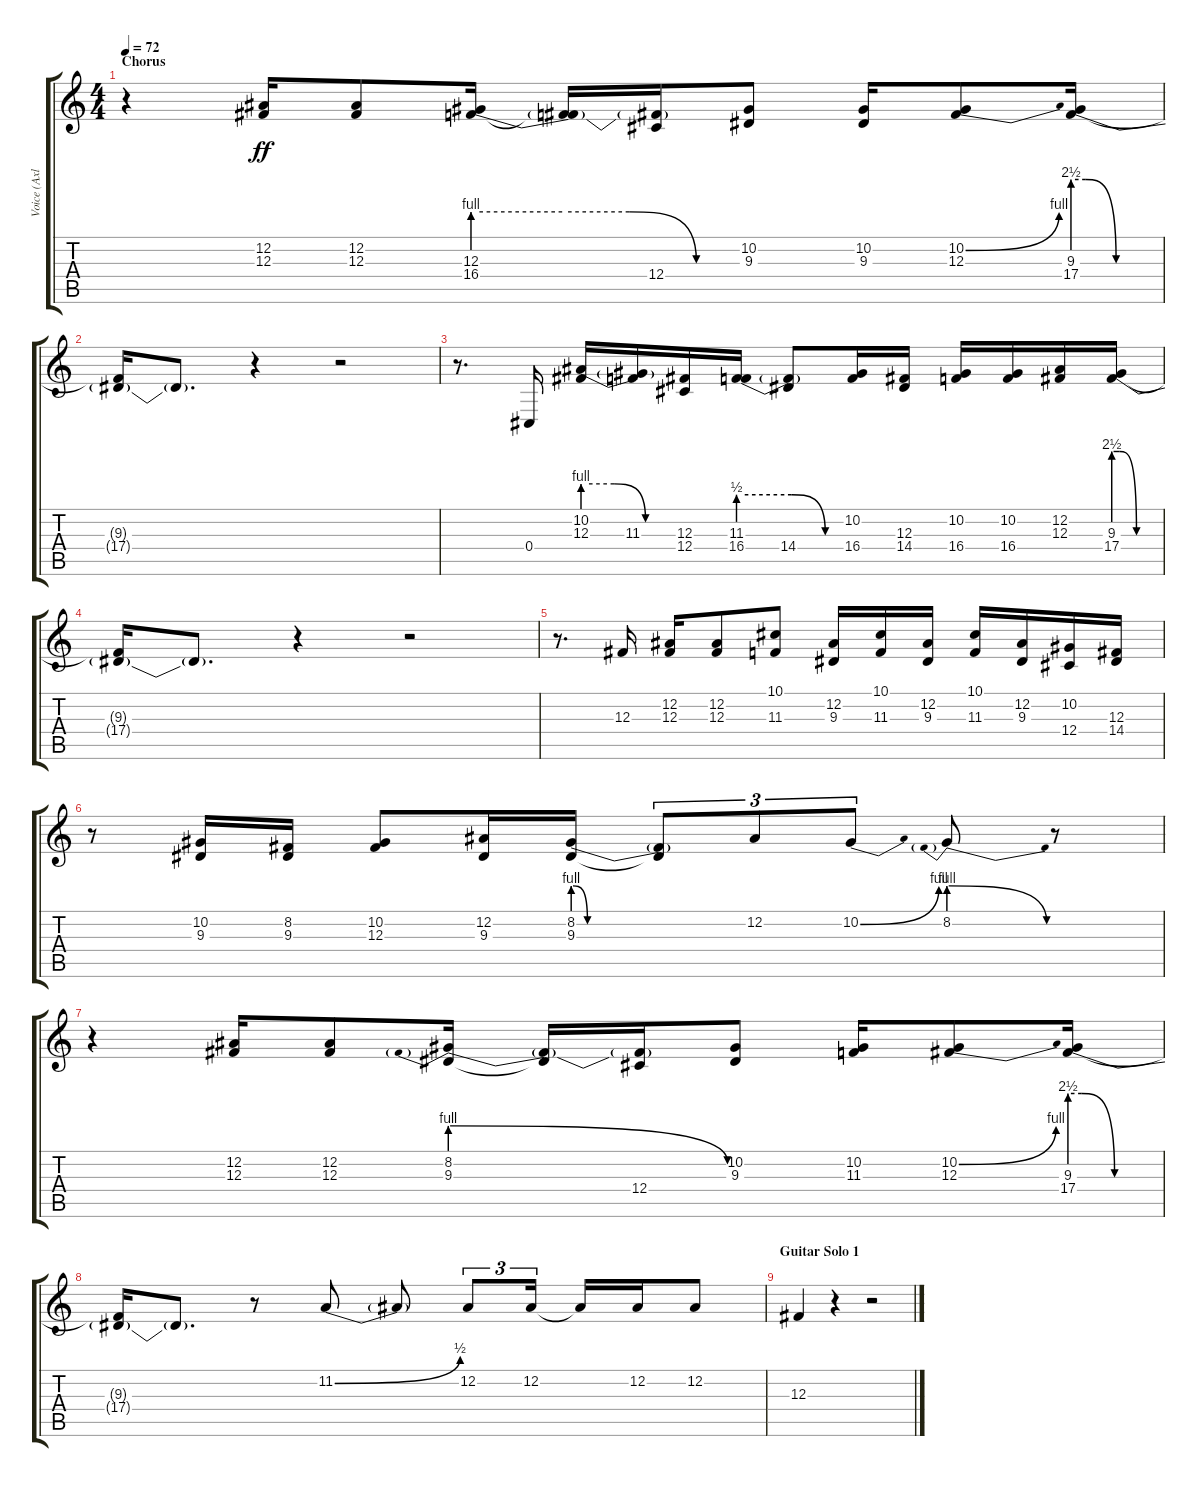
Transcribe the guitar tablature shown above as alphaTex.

\track ("Voice (Axl)" "Voice (Axl") {instrument lead2sawtooth}
\staff {score tabs}
\tuning (Eb4 Bb3 Gb3 Db3 Ab2 Eb2) {hide}
\ts (4 4)
\section ("" "Chorus")
\tempo 72
\clef g2
\ks c
r.4{dy ff} (12.2 12.3).16 (12.2 12.3).8 (12.3{be (custom 0 4 20 4 35 4 50 0 60 0)} 16.4).16 (12.3{t} 16.4{t}).16 (12.3{t} 12.4).16 (10.2 9.3).8 (10.2 9.3).16 (10.2{be (bend 0 0 60 4)} 12.3).8 (9.3{be (custom 0 10 9 10 30 0 40 0 60 0)} 17.4).16 |
(9.3{t} 17.4{t}).16 9.3{t}.8{d} r.4 r.2 |
r.8{d} 0.4.16 (10.2{be (custom 0 4 20 4 40 0 60 0)} 12.3).16 (10.2{t} 11.3).16 (12.3 12.4).16 (11.3{be (custom 0 2 30 2 49 0 60 0)} 16.4).16 (11.3{t} 14.4).8 (10.2 16.4).16 (12.3 14.4).16 (10.2 16.4).16 (10.2 16.4).16 (12.2 12.3).16 (9.3{be (custom 0 10 8 10 30 0 60 0)} 17.4).16 |
(9.3{t} 17.4{t}).16 9.3{t}.8{d} r.4 r.2 |
r.8{d} 12.3.16 (12.2 12.3).16 (12.2 12.3).8 (10.1 11.3).8 (12.2 9.3).16 (10.1 11.3).16 (12.2 9.3).16 (10.1 11.3).16 (12.2 9.3).16 (10.2 12.4).16 (12.3 14.4).16 |
r.8 (10.2 9.3).16 (8.2 9.3).16 (10.2 12.3).8 (12.2 9.3).16 (8.2{be (custom 0 4 5 0 15 0 40 0 60 0)} 9.3).16 (8.2{t} 9.3{t}).8{tu (3 2)} 12.2.8{tu (3 2)} 10.2{be (bend 0 0 60 4)}.8{tu (3 2)} 8.2{be (prebendrelease 0 4 60 0)}.8 r.8 |
r.4 (12.2 12.3).16 (12.2 12.3).8 (8.2{be (prebendrelease 0 4 60 0)} 9.3).16 (8.2{t} 9.3{t}).16 (8.2{t} 12.4).16 (10.2 9.3).8 (10.2 11.3).16 (10.2{be (bend 0 0 60 4)} 12.3).8 (9.3{be (custom 0 10 8 10 30 0 60 0)} 17.4).16 |
(9.3{t} 17.4{t}).16 9.3{t}.8{d} r.8 11.2{be (bend 0 0 60 2)}.8 11.2{t}.8 12.2.8{tu (3 2)} 12.2.16{tu (3 2)} 12.2{t}.16 12.2.16 12.2.8 |
\section ("" "Guitar Solo 1")
12.3.4 r.4 r.2
